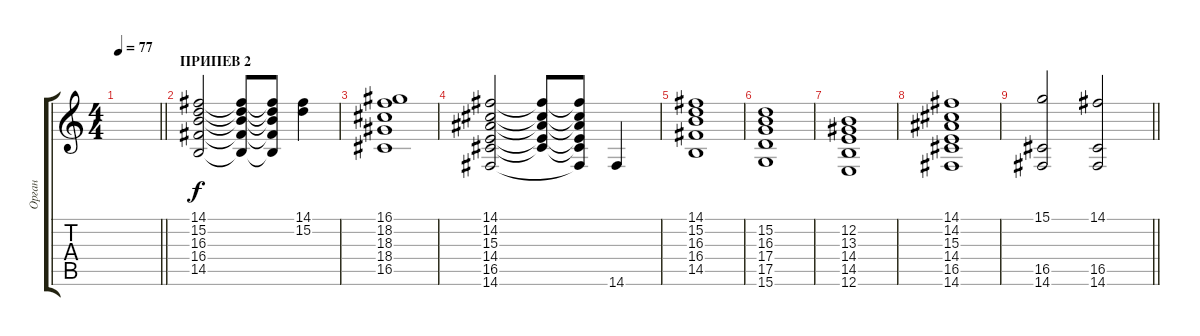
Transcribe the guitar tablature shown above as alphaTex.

\track ("Орган" "Орган") {instrument rockorgan}
\staff {score tabs}
\tuning (E4 B3 G3 D3 A2 E2) {hide}
\ts (4 4)
\tempo 77
\clef g2
\barLineRight lightlight
\ks c
|
\section ("" "ПРИПЕВ 2")
(14.1 15.2 16.3 16.4 14.5).2 (14.1{t} 15.2{t} 16.3{t} 16.4{t} 14.5{t}).8 (14.1{t} 15.2{t} 16.3{t} 16.4{t} 14.5{t}).8 (14.1 15.2).4 |
(16.1 18.2 18.3 18.4 16.5).1 |
(14.1 14.2 15.3 14.4 16.5 14.6).2 (14.1{t} 14.2{t} 15.3{t} 14.4{t} 16.5{t}).8 (14.1{t} 14.2{t} 15.3{t} 14.4{t} 16.5{t} 14.6{t}).8 14.6.4 |
(14.1 15.2 16.3 16.4 14.5).1 |
(15.2 16.3 17.4 17.5 15.6).1 |
(12.2 13.3 14.4 14.5 12.6).1 |
(14.1 14.2 15.3 14.4 16.5 14.6).1 |
\barLineRight lightlight
(15.1 16.5 14.6).2 (14.1 16.5 14.6).2
